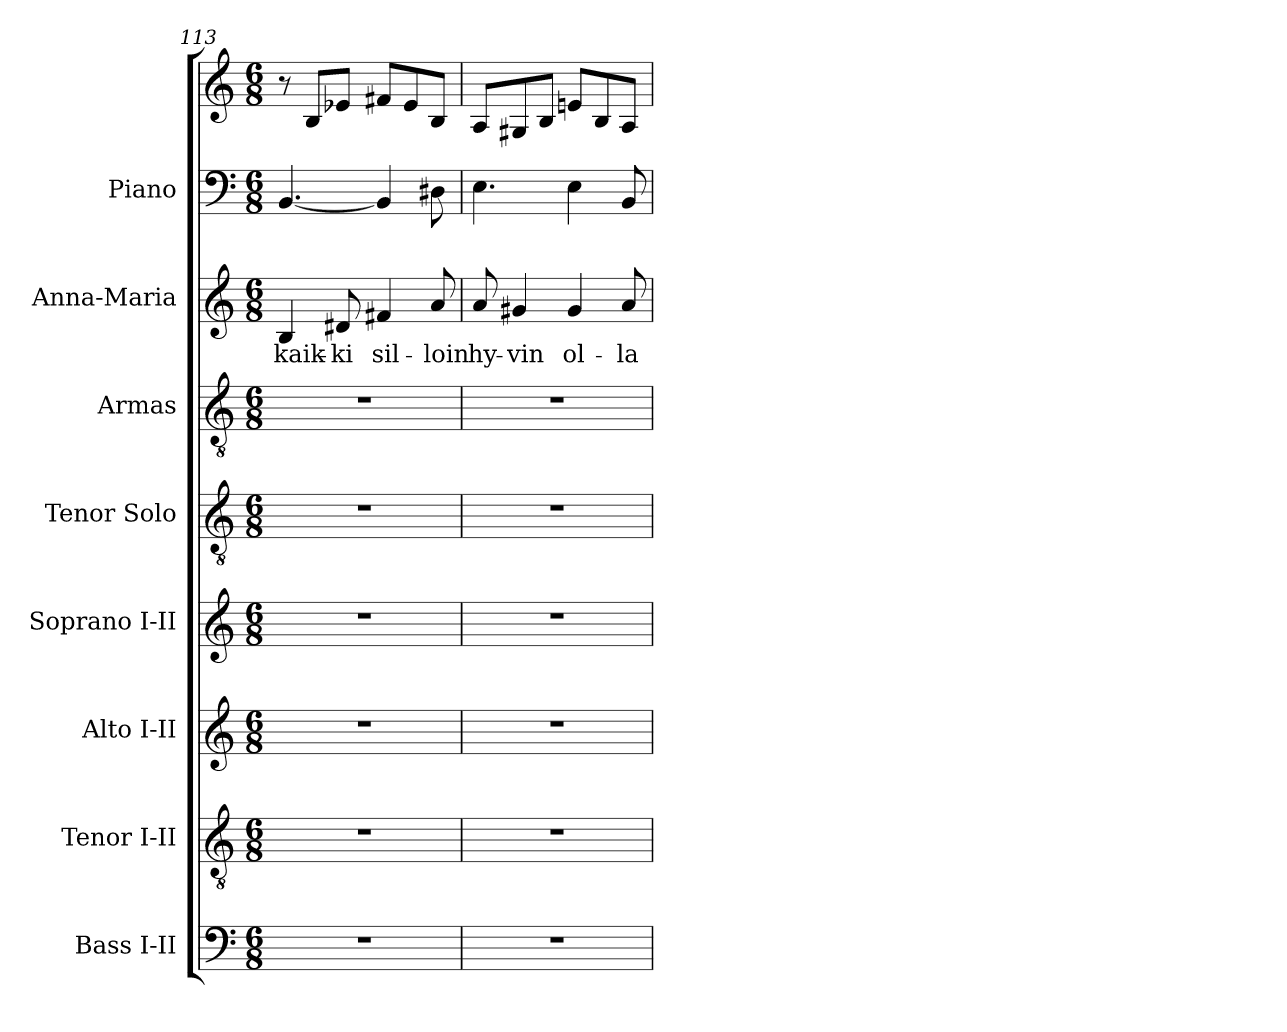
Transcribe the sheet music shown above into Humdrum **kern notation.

**kern	**kern	**kern	**kern	**kern	**kern	**kern	**text	**kern	**kern
*part8	*part7	*part6	*part5	*part4	*part3	*part2	*part2	*part1	*part1
*staff9	*staff8	*staff7	*staff6	*staff5	*staff4	*staff3	*staff3	*staff2	*staff1
*I"Bass I-II	*I"Tenor I-II	*I"Alto I-II	*I"Soprano I-II	*I"Tenor Solo	*I"Armas	*I"Anna-Maria	*	*I"Piano	*
*I'B.	*I'T.	*I'A.	*I'S.	*I'T. Solo	*I'Armas	*I'A-M	*	*I'Pno.	*
!!LO:PB:g=z
*clefF4	*clefGv2	*clefG2	*clefG2	*clefGv2	*clefGv2	*clefG2	*	*clefF4	*clefG2
*	*ITrd7c12	*	*	*ITrd7c12	*ITrd7c12	*	*	*	*
*k[]	*k[]	*k[]	*k[]	*k[]	*k[]	*k[]	*	*k[]	*k[]
*C:	*C:	*C:	*C:	*C:	*C:	*C:	*	*C:	*C:
*M6/8	*M6/8	*M6/8	*M6/8	*M6/8	*M6/8	*M6/8	*	*M6/8	*M6/8
=113	=113	=113	=113	=113	=113	=113	=113	=113	=113
!LO:N:vis=1	!LO:N:vis=1	!LO:N:vis=1	!LO:N:vis=1	!LO:N:vis=1	!LO:N:vis=1	!	!	!	!
!	!	!	!	!	!	!	!LO:LY:b:color=#000000	!	!
2.r	2.r	2.r	2.r	2.r	2.r	4Bi/	kaik-	[<4.BBi/	8r
.	.	.	.	.	.	.	.	.	8Bi/L
!	!	!	!	!	!	!	!LO:LY:b:color=#000000	!	!
.	.	.	.	.	.	8d#Xi/	-ki	.	8e-Xi/J
!	!	!	!	!	!	!	!LO:LY:b:color=#000000	!	!
.	.	.	.	.	.	4f#Xi/	sil-	4BBi/]	8f#Xi/L
.	.	.	.	.	.	.	.	.	8e-i/
!	!	!	!	!	!	!	!LO:LY:b:color=#000000	!	!
.	.	.	.	.	.	8ai/	-loin	8D#Xi\	8Bi/J
=114	=114	=114	=114	=114	=114	=114	=114	=114	=114
!LO:N:vis=1	!LO:N:vis=1	!LO:N:vis=1	!LO:N:vis=1	!LO:N:vis=1	!LO:N:vis=1	!	!	!	!
!	!	!	!	!	!	!	!LO:LY:b:color=#000000	!	!
2.r	2.r	2.r	2.r	2.r	2.r	8ai/	hy-	4.Ei\	8Ai/L
!	!	!	!	!	!	!	!LO:LY:b:color=#000000	!	!
.	.	.	.	.	.	4g#Xi/	-vin	.	8G#Xi/
.	.	.	.	.	.	.	.	.	8Bi/J
!	!	!	!	!	!	!	!LO:LY:b:color=#000000	!	!
.	.	.	.	.	.	4g#i/	ol-	4Ei\	8eni/L
.	.	.	.	.	.	.	.	.	8Bi/
!	!	!	!	!	!	!	!LO:LY:b:color=#000000	!	!
.	.	.	.	.	.	8ai/	-la	8BBi/	8Ai/J
=	=	=	=	=	=	=	=	=	=
*-	*-	*-	*-	*-	*-	*-	*-	*-	*-
